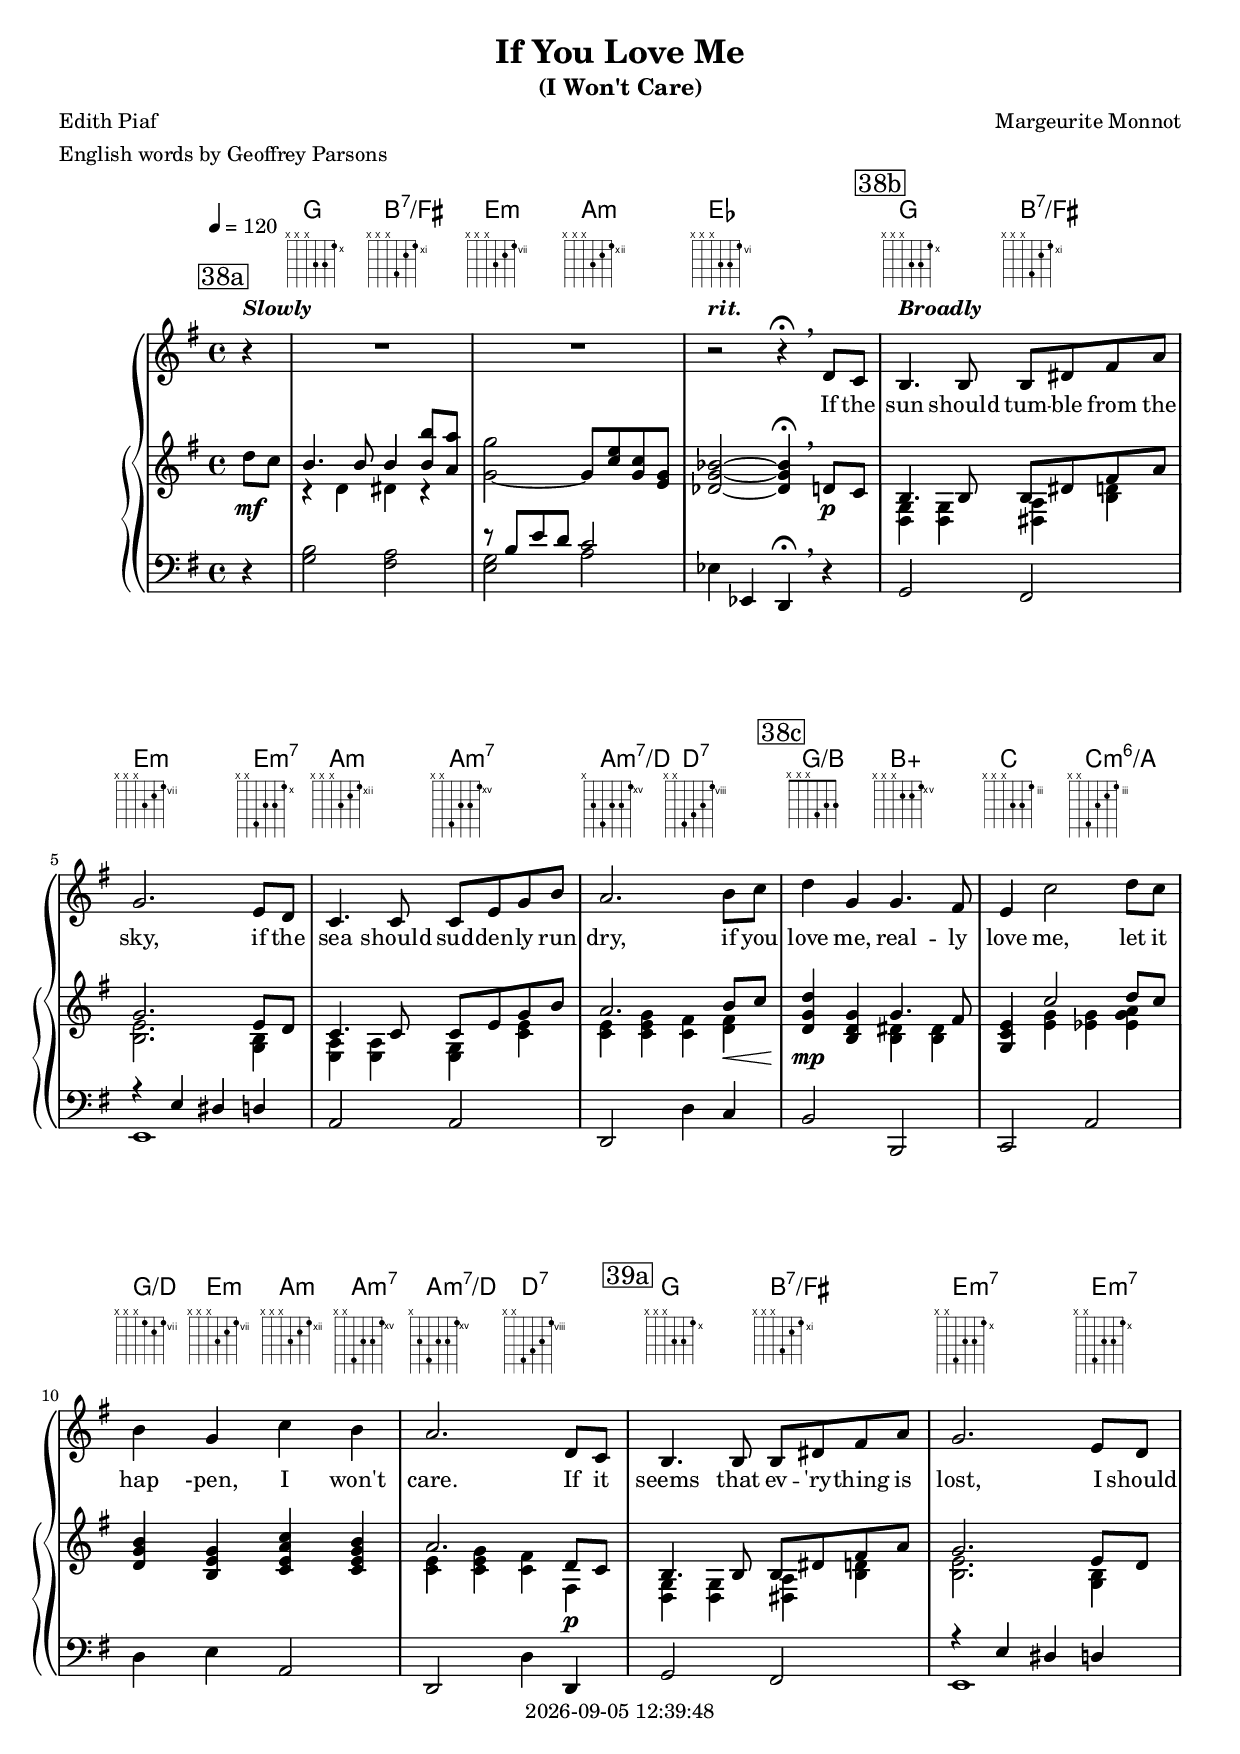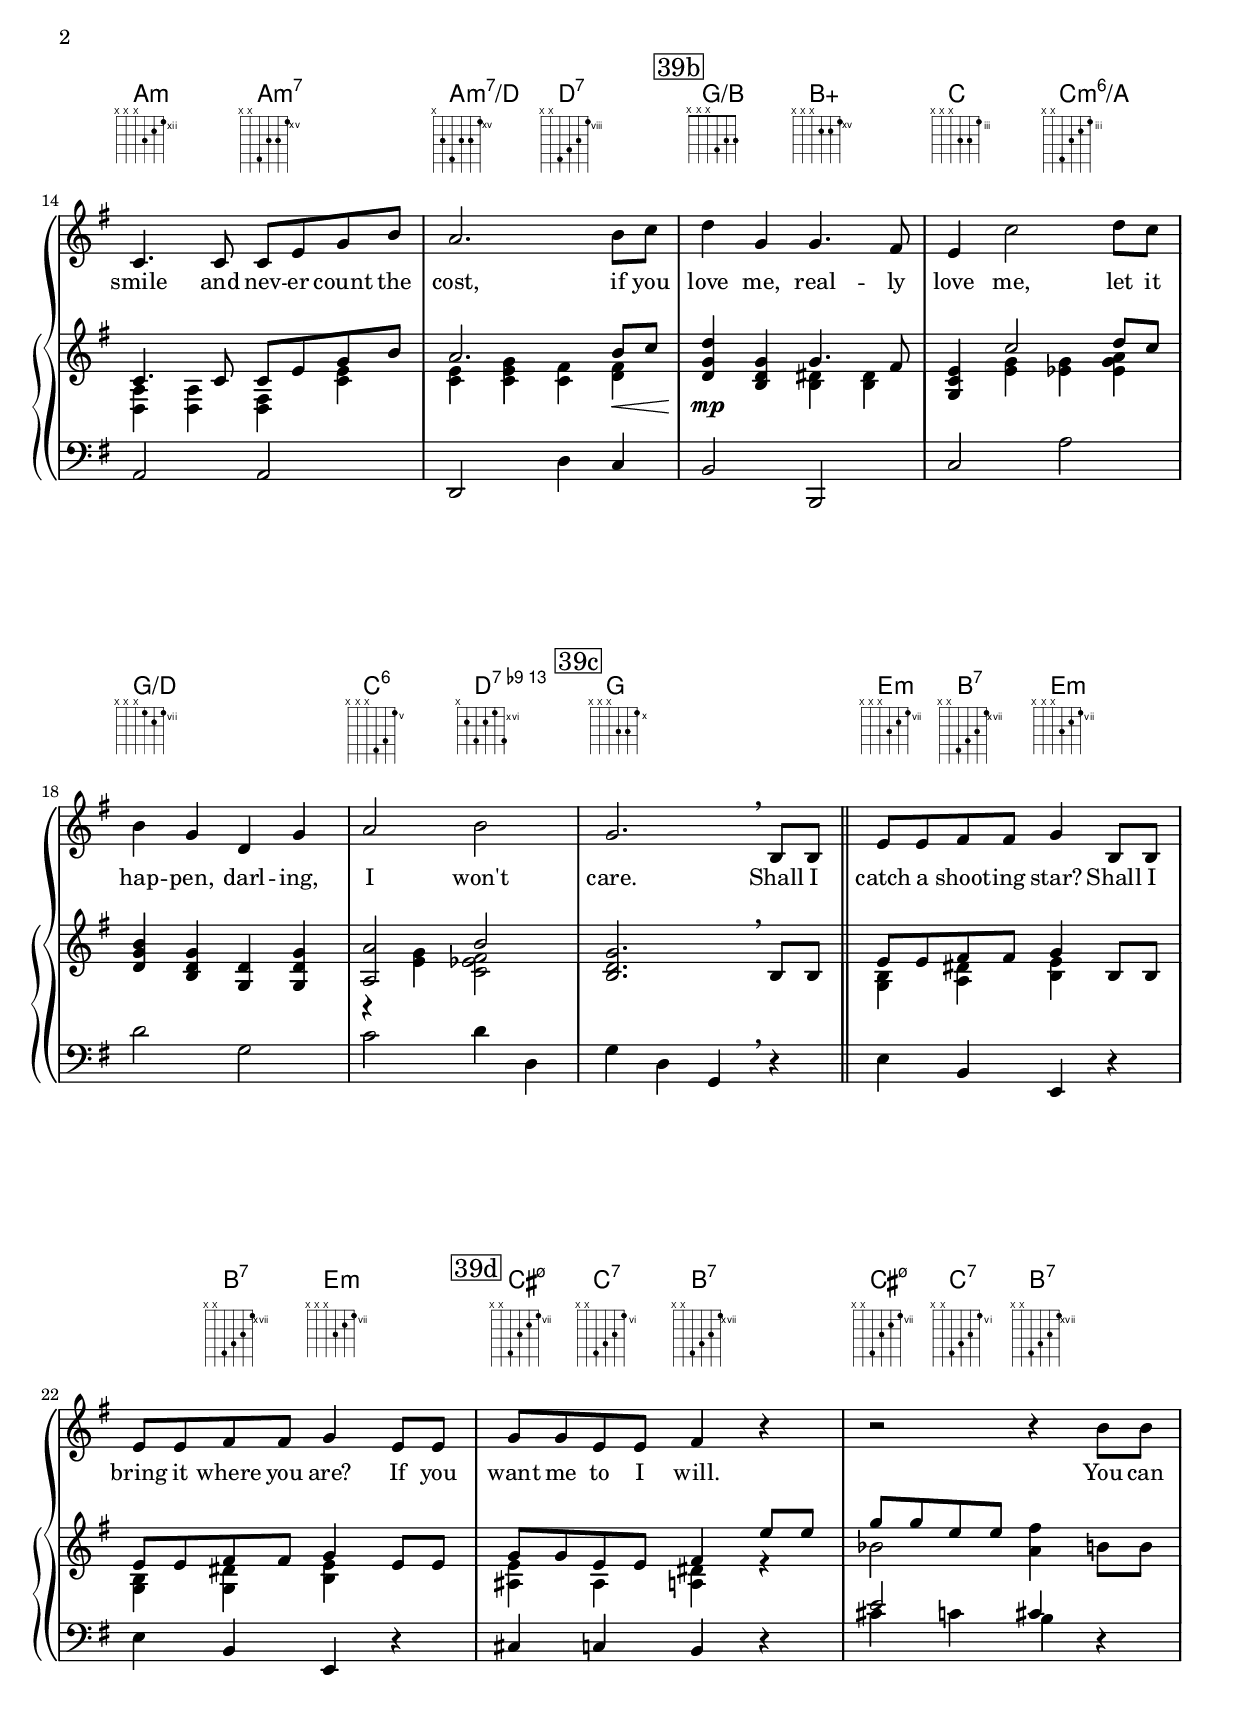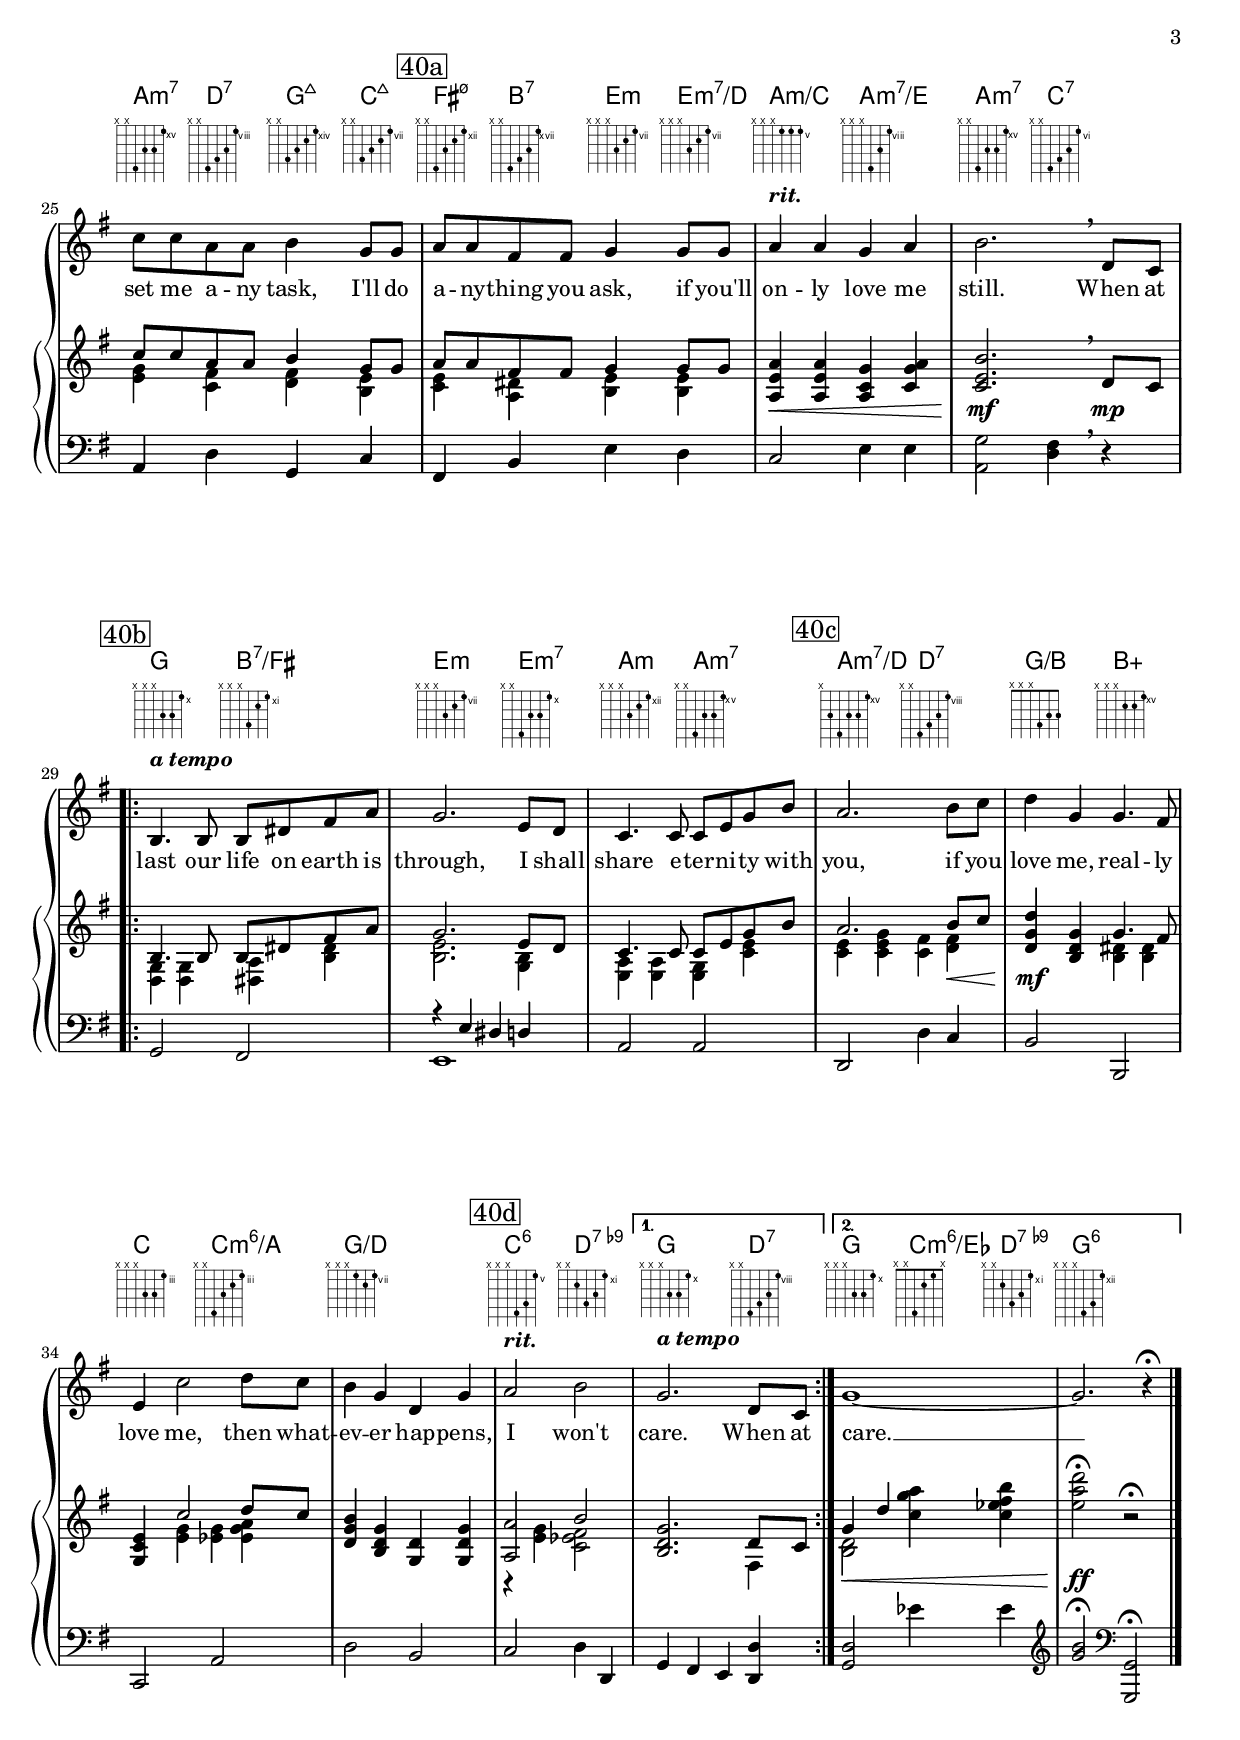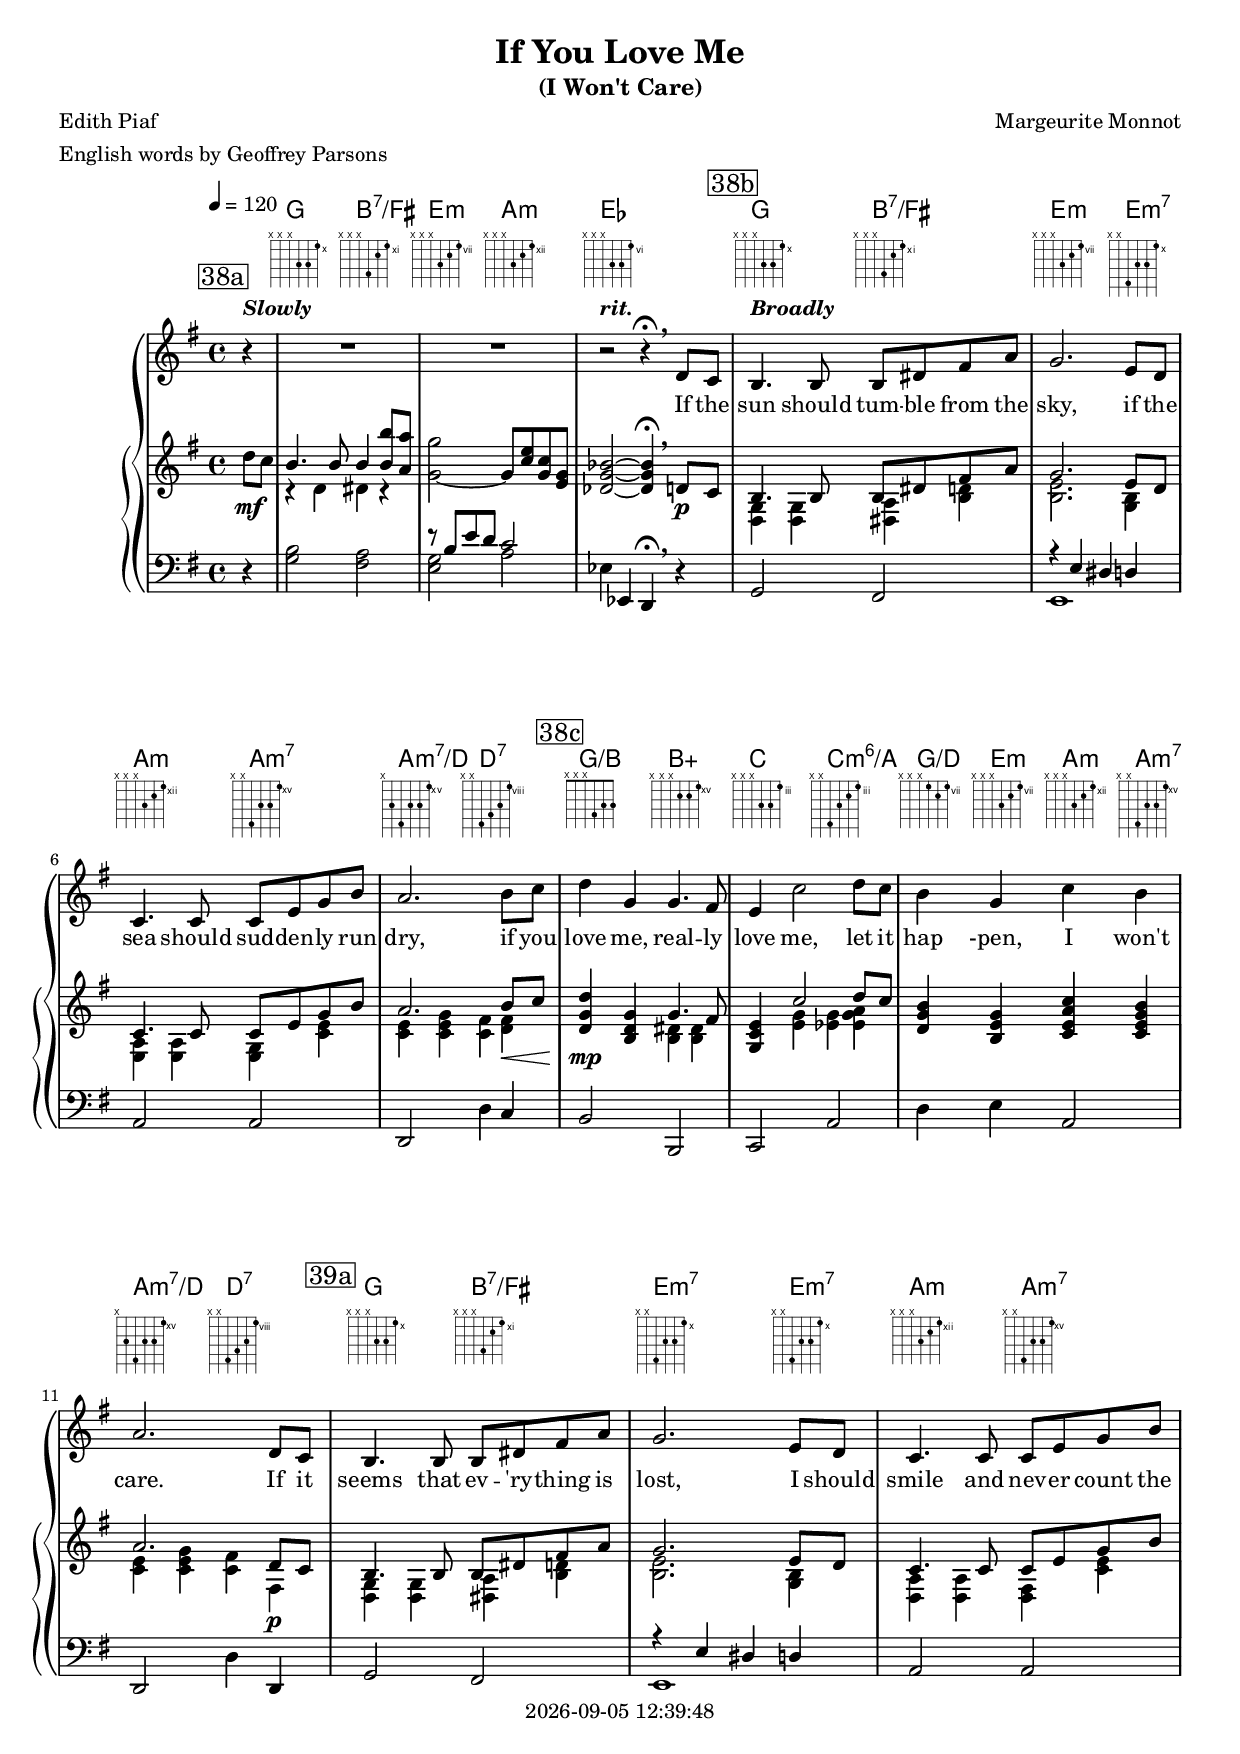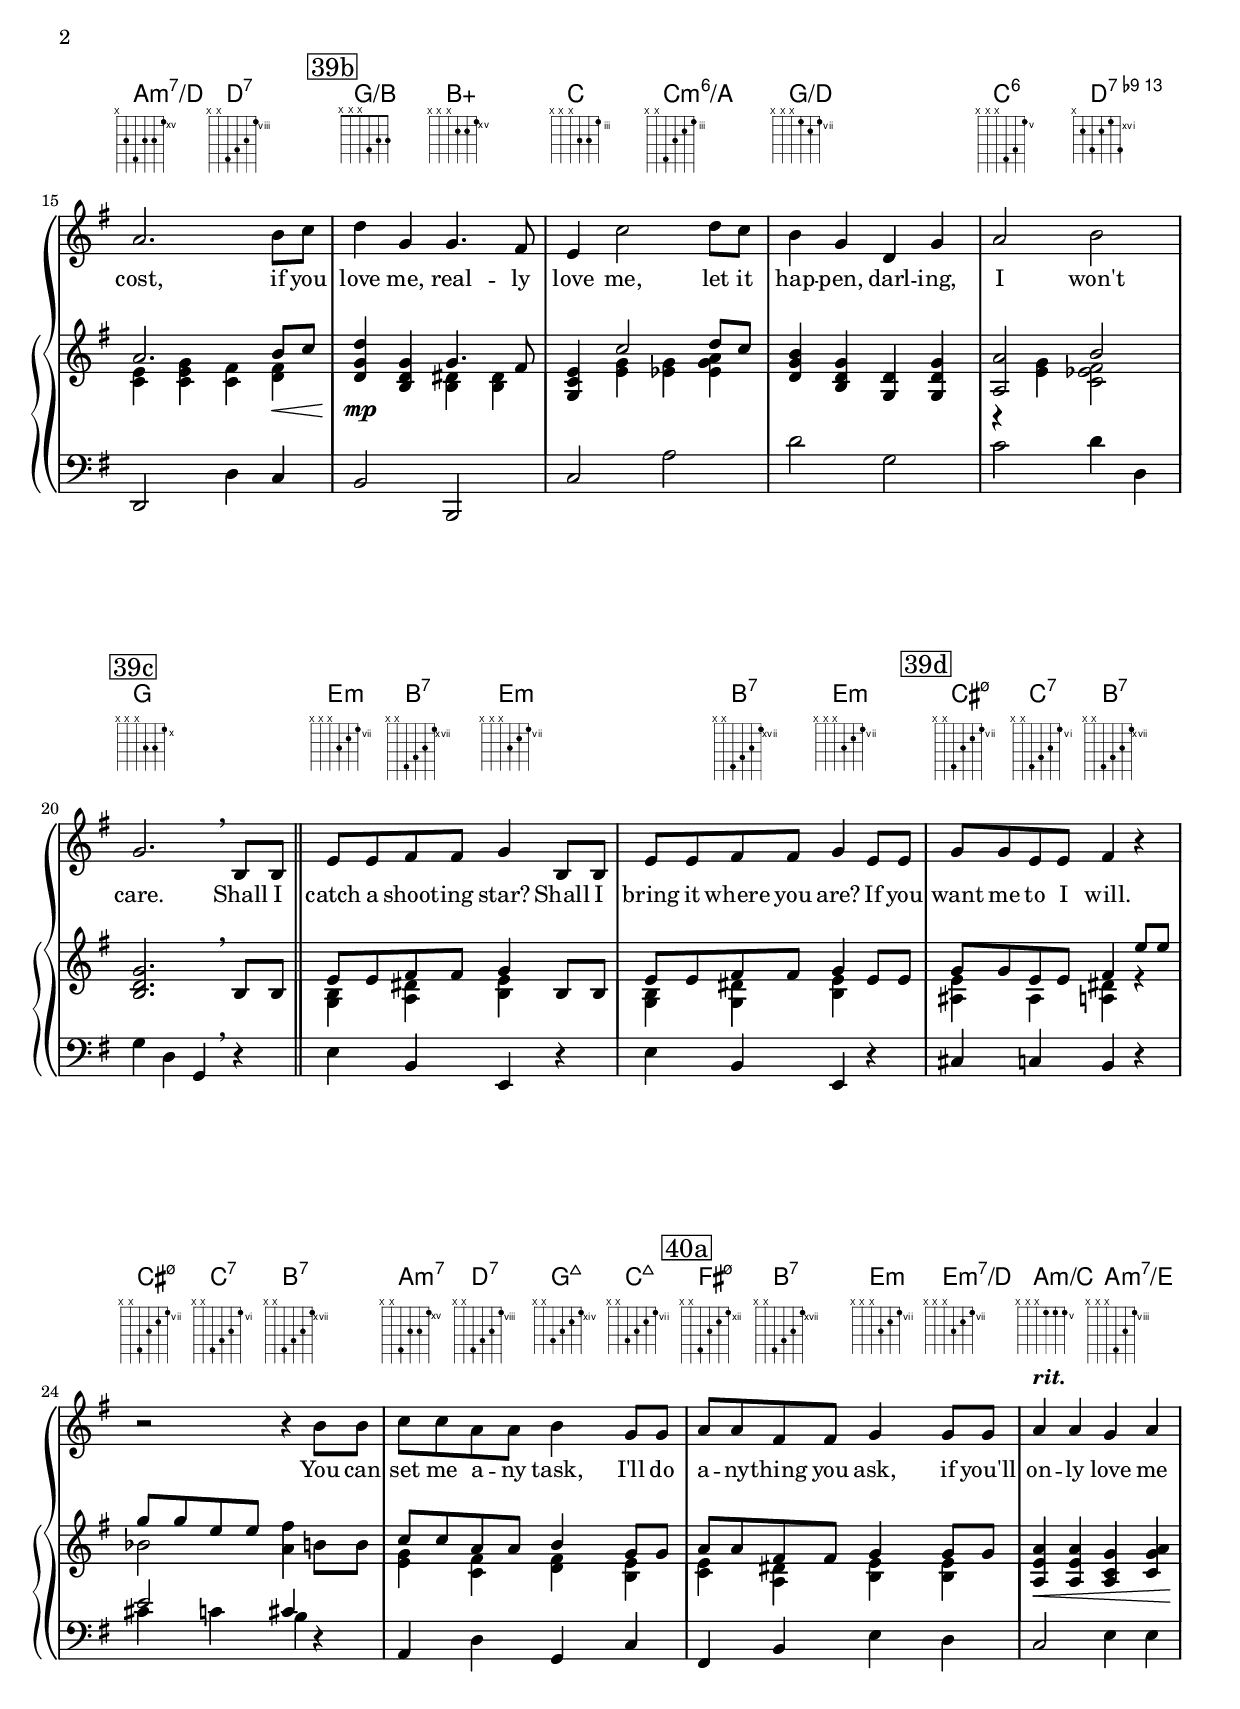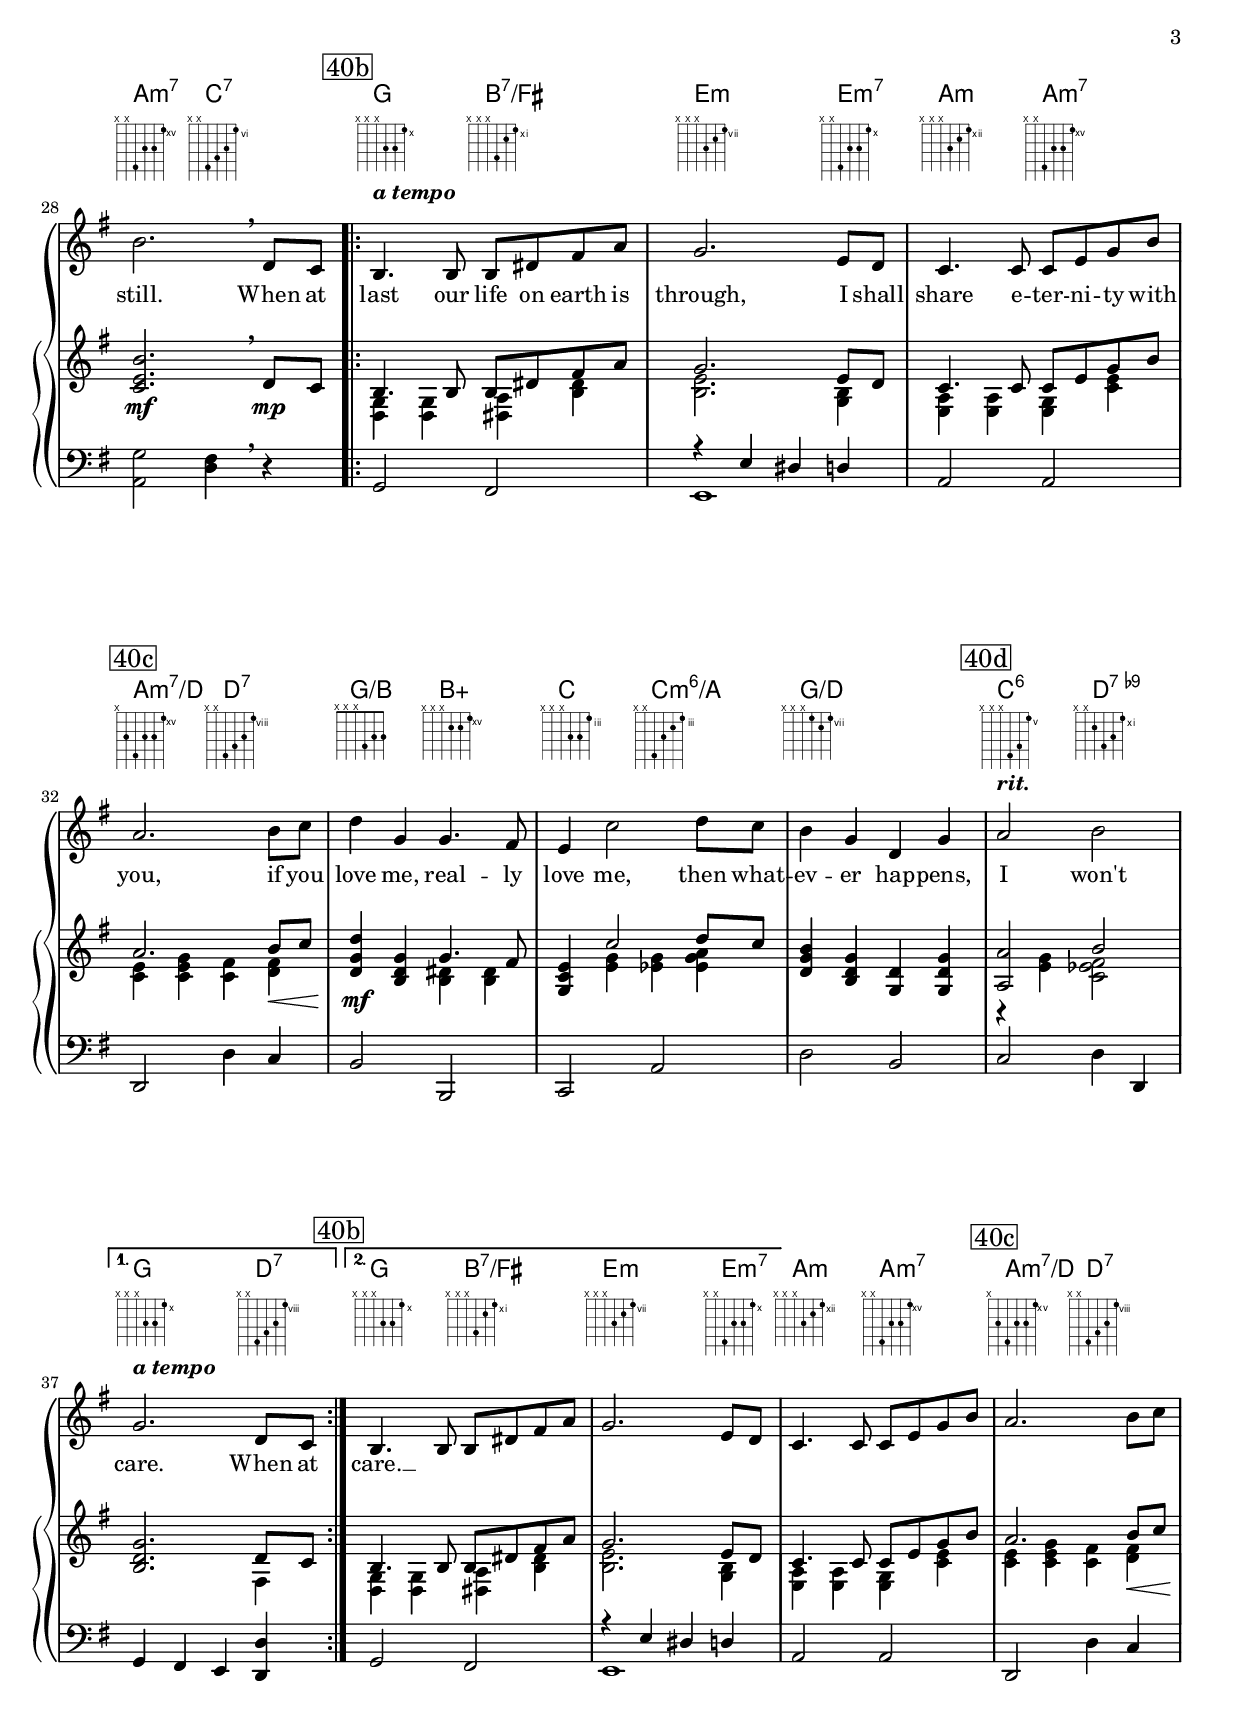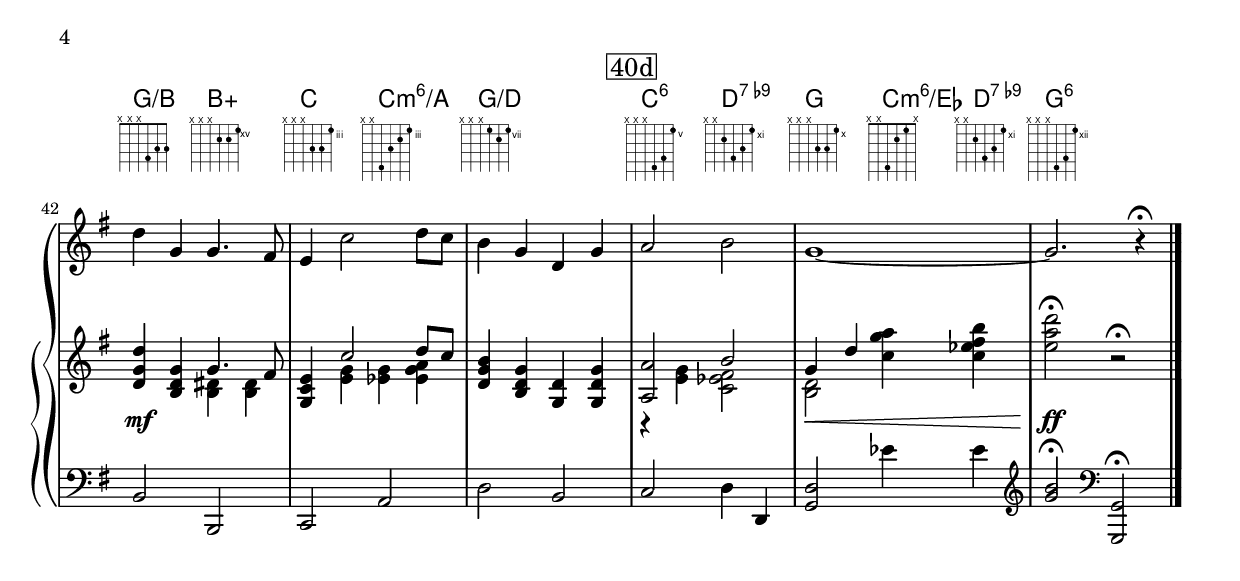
\version "2.20.0"

\include "articulate.ly"

today = #(strftime "%Y-%m-%d %H:%M:%S" (localtime (current-time)))

\header {
% centered at top
%  dedication  = "dedication"
  title       = "If You Love Me"
  subtitle    = "(I Won't Care)"
%  subsubtitle = "subsubtitle"
%  instrument  = "instrument"
  
% arrangement of following lines:
%
%  poet    composer
%  meter   arranger
%  piece       opus

  composer    = "Margeurite Monnot"
%  arranger    = "arranger"
%  opus        = "opus"

  poet        = "Edith Piaf"
  meter       = "English words by Geoffrey Parsons"
%  piece       = "piece"

% centered at bottom
% tagline     = "tagline" % default lilypond version
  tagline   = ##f
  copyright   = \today
}

#(set-global-staff-size 18)

global = {
  \key g \major
  \time 4/4
  \tempo 4=120
  \partial 4
}

TempoTrack = {
  \global
  s4-\markup \bold \roman Slowly
  s1
  s1
  s1-\markup \bold rit.
  s1-\markup \bold Broadly % 38b
  s1
  s1
  s1
  s1*19
  s1-\markup \bold rit. % 40a+
  s1
  \repeat volta 2 {
    s1-\markup \bold {a tempo}
    s1*6
    s1-\markup \bold rit. % 40d
  }
  \alternative {
    {
      s1-\markup \bold {a tempo}
    }
    {
      s1
      s1
    }
  }
}

RehearsalTrack = {
%  \set Score.currentBarNumber = #5
  \partial 4
  \mark \markup { \box "38a" } s4 s1*3
  \mark \markup { \box "38b" } s1*4
  \mark \markup { \box "38c" } s1*4
  \mark \markup { \box "39a" } s1*4
  \mark \markup { \box "39b" } s1*4
  \mark \markup { \box "39c" } s1*3
  \mark \markup { \box "39d" } s1*3
  \mark \markup { \box "40a" } s1*3
  \repeat volta 2 {
    \mark \markup { \box "40b" } s1*3
    \mark \markup { \box "40c" } s1*4
    \mark \markup { \box "40d" } s1
    }
  \alternative {
    {
      s1
    }
    {
      s1*2
    }
  }
}

ChordTrack = \chordmode {
  \global
  s4
  g2 b:7/fis
  e2:m a:m
  ees1
  g2 b:7/fis % 38b
  e2.:m e4:m7
  a2:m a:m7
  a2:m7/d d:7
  g2/b b:aug % 38c
  c2 c:m6/a
  g4/d e:m a:m a:m7
  a2:m7/d d:7
  g2 b:7/fis % 39a
  e2.:m7 e4:m7
  a2:m a:m7
  a2:m7/d d:7
  g2/b b:aug % 39b
  c2 c:m6/a
  g1/d
  c2:6 d:13.9-
  g1 % 39c
  e4:m b:7 e2:m
  s4 b:7 e2:m
  cis4:m7.5- c:7 b2:7 % 39d
  cis4:m7.5- c:7 b2:7
  a4:m7 d:7 g:maj7 c:maj7
  fis4:m7.5- b:7 e:m e:m7/d % 40a
  a2:m/c a:m7/e
  a2:m7 c:7
  \repeat volta 2 {
    g2 b:7/fis % 40b
    e2.:m e4:m7
    a2:m a:m7
    a2:m7/d d:7 % 40c
    g2/b b:aug
    c2 c:m6/a
    g1/d
    c2:6 d:7.9- % 40d
  }
  \alternative {
    {
      g2. d4:7
    }
    {
      g2 c4:m6/ees d:7.9-
      g1:6
    }
  }
}

melody = \relative c' {
  \global
  r4
  R1*2
  r2 r4\fermata \breathe d8 c
  b4. b8 b dis fis a % 38b
  g2. e8 d
  c4. c8 c e g b
  a2. b8 c
  d4 g, g4. fis8 % 38c
  e4 c'2 d8 c
  b4 g c b
  a2. d,8 c
  b4. b8 b dis fis a % 39a
  g2. e8 d
  c4. c8 c e g b
  a2. b8 c
  d4 g, g4. fis8 % 39b
  e4 c'2 d8 c
  b4 g d g
  a2 b
  g2. \breathe b,8 b \bar "||" % 39c
  e8 e fis fis g4 b,8 b
  e8 e fis fis g4 e8 e
  g8 g e e fis 4 r % 39d
  r2 r4 b8 b
  c8 c a a b4 g8 g
  a8 a fis fis g4 g8 g % 40a
  a4 a g a
  b2. \breathe d,8 c
  \repeat volta 2 {
    b4. b8 b dis fis a % 40b
    g2. e8 d
    c4. c8 c e g b
    a2. b8 c % 40c
    d4 g, g4. fis8
    e4 c'2 d8 c
    b4 g d g
    a2 b % 40c
  }
  \alternative {
    {
      g2. d8 c
    }
    {
      g'1~
      g2. r4\fermata
    }
  }
  \bar "|."
}

dynamicsMelody = {
  \override DynamicTextSpanner.style = #'none
}

wordsOne = \lyricmode {
  If the sun should tum -- ble from the sky,
  if the sea should sud -- den -- ly run dry,
  if you love me, real -- ly love me,
  let it hap -pen, I won't care.

  If it seems that ev -- 'ry -- thing is lost,
  I should smile and nev -- er count the cost,
  if you love me, real -- ly love me,
  let it hap -- pen, darl -- ing, I won't care.

  Shall I catch a shoot -- ing star?
  Shall I bring it where you are?
  If you want me to I will.

  You can set me a -- ny task,
  I'll do a -- ny -- thing you ask,
  if you'll on -- ly love me still.

  When at last our life on earth is through,
  I shall share e -- ter -- ni -- ty with you,
  if you love me, real -- ly love me,
  then what -- ev -- er hap -- pens,
  I won't care.
  When at
  care. __
}

wordsTwo = \lyricmode {

}

midiWords = \lyricmode {
  "\nIf " "the " "sun " "should " tum "ble " "from " "the " "sky, "
  "\nif " "the " "sea " "should " sud den "ly " "run " "dry, "
  "\nif " "you " "love " "me, " real "ly " "love " "me, "
  "\nlet " "it " "hap " "-pen, " "I " "won't " "care. "

  "\nIf " "it " "seems " "that " ev 'ry "thing " "is " "lost, "
  "\nI " "should " "smile " "and " nev "er " "count " "the " "cost, "
  "\nif " "you " "love " "me, " real "ly " "love " "me, "
  "\nlet " "it " hap "pen, " darl "ing, " "I " "won't " "care. "

  "\nShall " "I " "catch " "a " shoot "ing " "star? "
  "\nShall " "I " "bring " "it " "where " "you " "are? "
  "\nIf " "you " "want " "me " "to " "I " "will. "

  "\nYou " "can " "set " "me " a "ny " "task, "
  "\nI'll " "do " a ny "thing " "you " "ask, "
  "\nif " "you'll " on "ly " "love " "me " "still. "

  "\nWhen " "at " "last " "our " "life " "on " "earth " "is " "through, "
  "\nI " "shall " "share " e ter ni "ty " "with " "you, "
  "\nif " "you " "love " "me, " real "ly " "love " "me, "
  "\nthen " what ev "er " hap "pens, "
  "\nI " "won't " "care. "
  "\nWhen " "at " "last " "our " "life " "on " "earth " "is " "through, "
  "\nI " "shall " "share " e ter ni "ty " "with " "you, "
  "\nif " "you " "love " "me, " real "ly " "love " "me, "
  "\nthen " what ev "er " hap "pens, "
  "\nI " "won't " "care. "
}

pianoRH = \relative c'' {
  \global
  d8 c
  s1
  <g g'>2~g8 <c e> <g c> <e g>
  <des g bes>2~ q4\fermata \breathe d8 c
  s1 % 38b
  s1
  s1
  s1
  <d g d'>4 <b d g> s2 % 38c
  <g c e>4 s2.
  <d' g b>4 <b e g> <c e a c> <c e g b>
  s1
  s1 % 39a
  s1
  s1
  s1
  <d g d'>4 <b d g> s2 % 39b
  <g c e>4 s2.
  <d' g b>4 <b d g> <g d'> <g d' g>
  s1
  <b d g>2. \breathe b8 b % 39c
  s2. b8 b
  s2. e8 e
  s1 % 39d
  s2 <a fis'>4 b8 b
  s1
  s1 % 40a
  <a, e' a>4 q <a c g'> <c g' a>
  <c e b'>2. \breathe d8 c
  \repeat volta 2 {
    s1 % 40b
    s1
    s1
    s1 % 40c
    <d g d'>4 <b d g> s2
    <g c e>4 s2.
    <d' g b>4 <b d g> <g d'> <g d' g>
    s1 % 40d
  }
  \alternative {
    {
      <b d g>2. s4
    }
    {
      s2 <c' g' a>4 <c ees fis b>
      <e a d>2\fermata r\fermata
    }
  }
  \bar "|."
}

pianoRHone = \relative c'' {
  \global
  \voiceOne
  s4
  b4. b8 b4 <b b'>8 <a a'>
  s1
  s1
  b,4. b8 b dis fis a % 38b
  g2. e8 d
  c4. c8 c e g b
  a2. b8 c
  s2 g4. fis8 % 39c
  s4 c'2 d8 c
  s1
  a2. d,8 c
  b4. b8 b dis fis a % 39a
  g2. e8 d
  c4. c8 c e g b
  a2. b8 c
  s2 g4. fis8 % 39b
  s4 c'2 d8 c
  s1
  <a, a'>2 b'
  s1 \bar "||" % 39c
  e,8 e fis fis g4 s
  e8 e fis fis g4 s
  g8 g e e fis4 e'8 e % 39d
  g8 g e e s2
  c8 c a a b4 g8 g
  a8 a fis fis g4 g8 g % 40a
  s1
  s1
  \repeat volta 2 {
    b,4. b8 b dis fis a % 40b
    g2. e8 d
    c4. c8 c e g b
    a2. b8 c % 40c
    s2 g4. fis8
    s4 c'2 d8 c
    s1
    <a, a'>2 b' % 40d
  }
  \alternative {
    {
      s2. d,8 c
    }
    {
      g'4 d' s2
      s1
    }
  }
  \bar "|."
}

pianoRHtwo = \relative c' {
  \global
  \voiceTwo
  s4
  r4 d dis r
  s1
  s1
  <d, g>4 q <dis a'> <b' d> % 38b
  <b e>2. <g b>4
  <e a>4 q <e g> <c' e>
  <c e>4  <c e g> <c fis> <d fis>
  s2 <b dis>4 q % 38c
  s4 <e g> <ees g> <ees g a>
  s1
  <c e>4 <c e g> <c fis> fis,
  <d g>4 q <dis a'> <b' d> % 39a
  <b e>2. <g b>4
  <d a'>4 q <d fis> <c' e>
  <c e>4 <c e g> <c fis> <d fis>
  s2 <b dis>4 q % 39b
  s4 <e g> <ees g> <ees g a>
  s1
  r4 <e g> <c ees fis>2
  s1 \bar "||" % 39c
  <g b>4 <a dis> <b e> s
  <g b>4 <g dis'> <b e> s
  <ais e'>4 ais <a dis> r % 39d
  bes'2 s
  <e, g>4 <c fis> <d fis> <b e>
  <c e>4 <a dis> <b e> q % 40a
  s1
  s1
  \repeat volta 2 {
    <d, g>4 q <dis a'> <b' dis> % 40b
    <b e>2. <g b>4
    <e a>4 q <e g> <c' e>
    <c e>4 <c e g> <c fis> <d fis> % 40c
    s2 <b dis>4 q
    s4 <e g> <ees g> <ees g a>
    s1
    r4 <e g> <c ees fis>2 % 40d
  }
  \alternative {
    {
      s2. fis,4
    }
    {
         <b d>2 s
         s1
    }
  }
  \bar "|."
}

dynamicsPiano = {
  \override DynamicTextSpanner.style = #'none
  \partial 4
  s4\mf
  s1
  s1
  s2. s4\p
  s1 % 38b
  s1
  s1
  s2. s4\<
  s1\mp % 38c
  s1
  s1
  s2. s4\p
  s1 % 39a
  a1
  a1
  a2. s4\<
  s1\mp % 39b
  s1
  s1
  s1
  s1 % 39c
  s1
  s1
  s1 % 39d
  s1
  s1
  s1 % 40a
  s1\<
  s2.\mf s4\mp
  \repeat volta 2 {
    s1 % 40b
    s1
    s1
    s2. s4\< % 40c
    s1\mf
    s1
    s1
    s1 % 40d
  }
  \alternative {
    {
      s1
    }
    {
      s1\<
      s1\ff
    }
  }
}

pianoLH = \relative c' {
  \global
  \oneVoice
  r4
  <g b>2 <fis a>
  s1
  ees4 ees, d\fermata \breathe r
  g2 fis % 38b
  s1
  a2 a
  d,2 d'4 c
  b2 b, % 38c
  c2 a'
  d4 e a,2
  d,2 d'4 d,
  g2 fis % 39a
  s1
  a2 a
  d,2 d'4 c
  b2 b, % 39b
  c'2 a'
  d2 g,
  c2 d4 d,
  g4 d g, \breathe r \bar "||" % 39c
  e'4 b e, r
  e'4 b e, r
  cis'4 c b r % 39d
  s2. r4
  a4 d g, c
  fis,4 b e d % 40a
  c2 e4 e
  <a, g'>2 <d fis>4 \breathe r
  \repeat volta 2 {
    g,2 fis % 40b
    s1
    a2 a
    d,2 d'4 c % 40c
    b2 b,
    c2 a'
    d2 b
    c2 d4 d, % 40d
  }
  \alternative {
    {
      g4 fis e <d d'>
    }
    {
      <g d'>2 ees''4 ees
      \clef treble <g b>2\fermata \clef bass <g,,, g'>\fermata
    }
  }
  \bar "|."
}

pianoLHone = \relative c' {
  \global
  \voiceOne
  s4
  s1
  r8 b e d c2
  s1
  s1 % 38b
  r4 e, dis d
  s1
  s1
  s1 % 38c
  s1
  s1
  s1
  s1 % 39a
  r4 e dis d
  s1
  s1
  s1 % 39b
  s1
  s1
  s1
  s1 % 39c
  s1
  s1
  s1 % 39d
  e'2 cis4 s
  s1
  s1 % 40a
  s1
  s1
  \repeat volta 2 {
    s1 % 40b
    r4 e, dis d
    s1
    s1 % 40c
    s1
    s1
    s1
    s1
  }
  \alternative {
    {
      s1
    }
    {
      s1
      s1
    }
  }
  \bar "|."
}

pianoLHtwo = \relative c {
  \global
  \voiceTwo
  s4
  s1
  <e g>2 a
  s1
  s1 % 38b
  e,1
  s1
  s1
  s1 % 38c
  s1
  s1
  s1
  s1 % 39a
  e1
  s1
  s1
  s1 % 39b
  s1
  s1
  s1
  s1 % 39c
  s1
  s1
  s1 % 39d
  cis''4 c b s
  s1
  s1 % 40a
  s1
  s1
  \repeat volta 2 {
    s1 % 40b
    e,,1
    s1
    s1 % 40c
    s1
    s1
    s1
    s1 % 40d
  }
  \alternative {
    {
      s1
    }
    {
      s1
      s1
    }
  }
  \bar "|."
}

\book {
  #(define output-suffix "repeat")
  \score {
    \context GrandStaff
    <<
      <<
        \new ChordNames { \ChordTrack }
        \new FretBoards { \ChordTrack }
      >>
      <<
        \new ChoirStaff
        <<
          \new Dynamics \TempoTrack
          \new Dynamics \dynamicsMelody
          \new Staff
          <<
            \new Voice \RehearsalTrack
            \new Voice = "melody" \melody
            \new Lyrics \lyricsto "melody" \wordsOne
            \new Lyrics \lyricsto "melody" \wordsTwo
          >>
        >>
        \new PianoStaff
        <<
          \new Staff
          <<
            \new Voice \pianoRH
            \new Voice \pianoRHone
            \new Voice \pianoRHtwo
          >>
          \new Dynamics \dynamicsPiano
          \new Staff
          <<
            \clef "bass"
            \new Voice \pianoLH
            \new Voice \pianoLHone
            \new Voice \pianoLHtwo
          >>
        >>
      >>
    >>
    \layout {
      indent = 1.5\cm
      \context {
        \Staff \RemoveAllEmptyStaves
      }
    }
  }
}

\book {
  #(define output-suffix "single")
  \score {
    \context GrandStaff
    <<
      <<
        \new ChordNames { \unfoldRepeats \ChordTrack }
        \new FretBoards { \unfoldRepeats \ChordTrack }
      >>
      <<
        \new ChoirStaff
        <<
          \new Dynamics \TempoTrack
          \new Dynamics \dynamicsMelody
          \new Staff
          <<
            \new Voice \unfoldRepeats \RehearsalTrack
            \new Voice = "melody" \unfoldRepeats \melody
            \new Lyrics \lyricsto "melody" { \wordsOne \wordsTwo }
          >>
        >>
        \new PianoStaff
        <<
          \new Staff
          <<
            \new Voice \unfoldRepeats \pianoRH
            \new Voice \unfoldRepeats \pianoRHone
            \new Voice \unfoldRepeats \pianoRHtwo
          >>
          \new Dynamics \unfoldRepeats \dynamicsPiano
          \new Staff
          <<
            \clef "bass"
            \new Voice \unfoldRepeats \pianoLH
            \new Voice \unfoldRepeats \pianoLHone
            \new Voice \unfoldRepeats \pianoLHtwo
          >>
        >>
      >>
    >>
    \layout {
      indent = 1.5\cm
      \context {
        \Staff \RemoveAllEmptyStaves
      }
    }
    \midi {}
  }
}

\book {
  #(define output-suffix "midi")
  \score {
    \context GrandStaff
    <<
      <<
        \new ChordNames { \unfoldRepeats \ChordTrack }
        \new FretBoards { \unfoldRepeats \ChordTrack }
      >>
      <<
        \new ChoirStaff
        <<
          \new Dynamics \TempoTrack
          \new Dynamics \dynamicsMelody
          \new Staff
          <<
            \new Voice = "melody" \unfoldRepeats \melody
            \new Lyrics \lyricsto "melody" { \midiWords }
          >>
        >>
        \new PianoStaff
        <<
          \new Staff
          <<
            \new Voice \unfoldRepeats \pianoRH
            \new Voice \unfoldRepeats \pianoRHone
            \new Voice \unfoldRepeats \pianoRHtwo
          >>
          \new Dynamics \unfoldRepeats \dynamicsPiano
          \new Staff
          <<
            \clef "bass"
            \new Voice \unfoldRepeats \pianoLH
            \new Voice \unfoldRepeats \pianoLHone
            \new Voice \unfoldRepeats \pianoLHtwo
          >>
        >>
      >>
    >>
    \midi {}
  }
}

\book {
  #(define output-suffix "mp3")
  \score {
    \articulate
    \context GrandStaff
    <<
      <<
%        \new ChordNames { \unfoldRepeats \ChordTrack }
%        \new FretBoards { \unfoldRepeats \ChordTrack }
      >>
      <<
        \new ChoirStaff
        <<
          \new Dynamics \TempoTrack
          \new Dynamics \dynamicsMelody
          \new Staff
          <<
            \new Voice = "melody" \unfoldRepeats \melody
 %           \new Lyrics \lyricsto "melody" { \midiWords }
          >>
        >>
        \new PianoStaff
        <<
          \new Staff
          <<
            \new Voice \unfoldRepeats \pianoRH
            \new Voice \unfoldRepeats \pianoRHone
            \new Voice \unfoldRepeats \pianoRHtwo
          >>
          \new Dynamics \unfoldRepeats \dynamicsPiano
          \new Staff
          <<
            \clef "bass"
            \new Voice \unfoldRepeats \pianoLH
            \new Voice \unfoldRepeats \pianoLHone
            \new Voice \unfoldRepeats \pianoLHtwo
          >>
        >>
      >>
    >>
    \midi {}
  }
}
